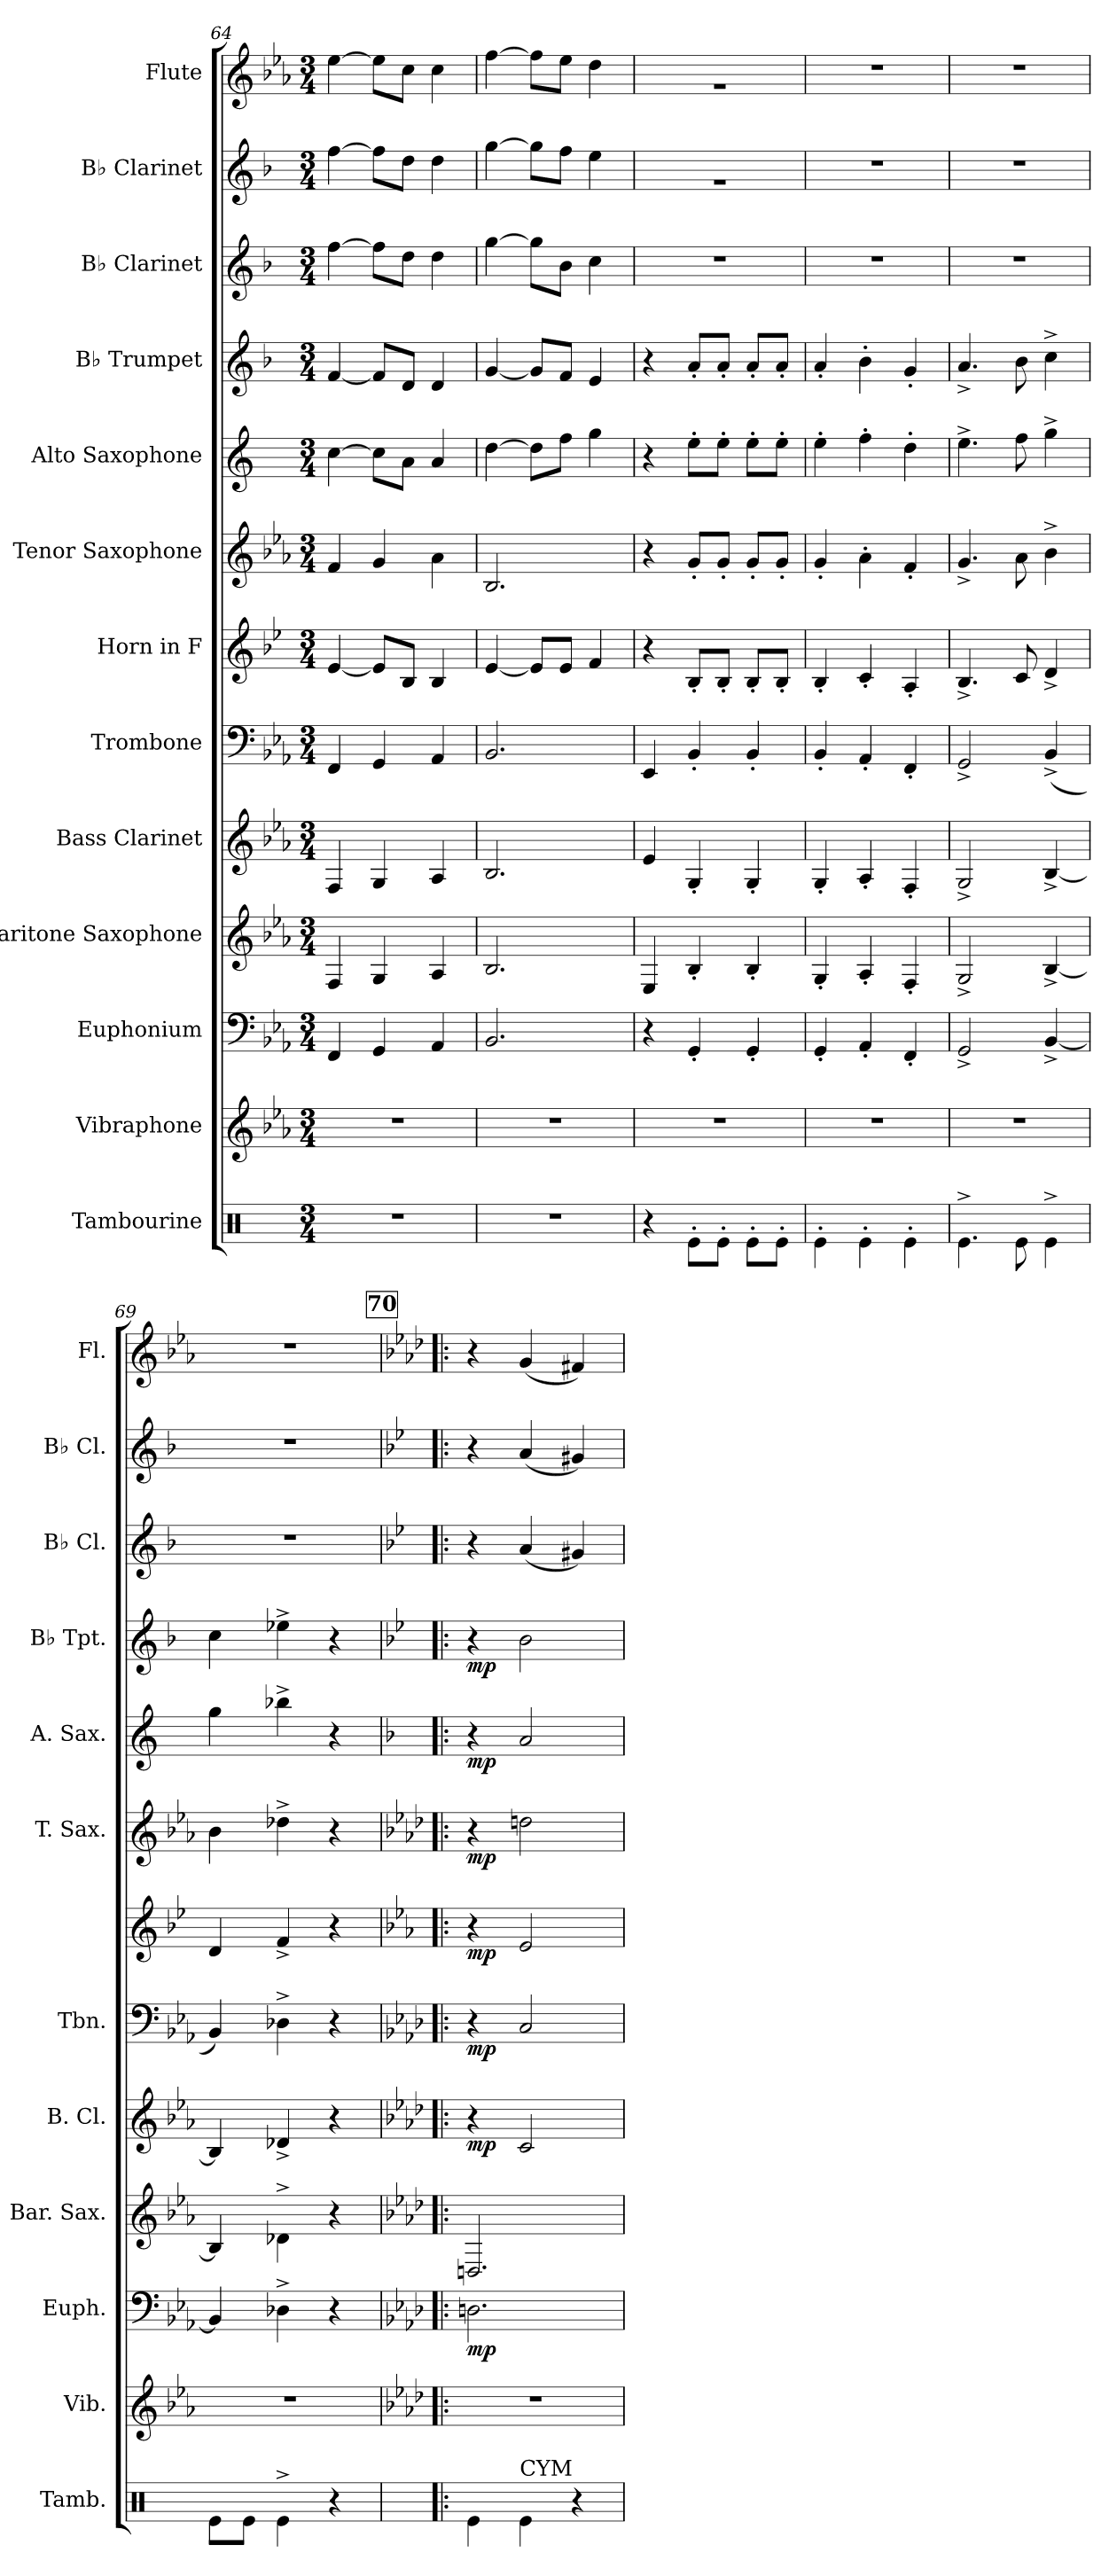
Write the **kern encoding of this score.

**kern	**kern	**kern	**dynam	**kern	**dynam	**kern	**dynam	**kern	**dynam	**kern	**dynam	**kern	**dynam	**kern	**dynam	**kern	**dynam	**kern	**kern	**kern
*part13	*part12	*part11	*part11	*part10	*part10	*part9	*part9	*part8	*part8	*part7	*part7	*part6	*part6	*part5	*part5	*part4	*part4	*part3	*part2	*part1
*staff13	*staff12	*staff11	*staff11	*staff10	*staff10	*staff9	*staff9	*staff8	*staff8	*staff7	*staff7	*staff6	*staff6	*staff5	*staff5	*staff4	*staff4	*staff3	*staff2	*staff1
*I"Tambourine	*I"Vibraphone	*I"Euphonium	*	*I"Baritone Saxophone	*	*I"Bass Clarinet	*	*I"Trombone	*	*I"Horn in F	*	*I"Tenor Saxophone	*	*I"Alto Saxophone	*	*I"B♭ Trumpet	*	*I"B♭ Clarinet	*I"B♭ Clarinet	*I"Flute
*I'Tamb.	*I'Vib.	*I'Euph.	*	*I'Bar. Sax.	*	*I'B. Cl.	*	*I'Tbn.	*	*	*	*I'T. Sax.	*	*I'A. Sax.	*	*I'B♭ Tpt.	*	*I'B♭ Cl.	*I'B♭ Cl.	*I'Fl.
*clefX	*clefG2	*clefF4	*	*clefG2	*	*clefG2	*	*clefF4	*	*clefG2	*	*clefG2	*	*clefG2	*	*clefG2	*	*clefG2	*clefG2	*clefG2
*	*	*	*	*ITrd12c21	*	*ITrd8c14	*	*	*	*ITrd4c7	*	*ITrd8c14	*	*ITrd5c9	*	*ITrd1c2	*	*ITrd1c2	*ITrd1c2	*
*k[]	*k[b-e-a-]	*k[b-e-a-]	*	*k[b-e-a-]	*	*k[b-e-a-]	*	*k[b-e-a-]	*	*k[b-e-a-]	*	*k[b-e-a-]	*	*k[b-e-a-]	*	*k[b-e-a-]	*	*k[b-e-a-]	*k[b-e-a-]	*k[b-e-a-]
*M3/4	*M3/4	*M3/4	*	*M3/4	*	*M3/4	*	*M3/4	*	*M3/4	*	*M3/4	*	*M3/4	*	*M3/4	*	*M3/4	*M3/4	*M3/4
=64	=64	=64	=64	=64	=64	=64	=64	=64	=64	=64	=64	=64	=64	=64	=64	=64	=64	=64	=64	=64
2.r	2.r	4FF/	.	4FF/	.	4FF/	.	4FF/	.	[4A-/	.	4F/	.	[4e-\	.	[4e-/	.	[4ee-\	[4ee-\	[4ee-\
.	.	4GG/	.	4GG/	.	4GG/	.	4GG/	.	8A-/L]	.	4G/	.	8e-\L]	.	8e-/L]	.	8ee-\L]	8ee-\L]	8ee-\L]
.	.	.	.	.	.	.	.	.	.	8E-/J	.	.	.	8c\J	.	8c/J	.	8cc\J	8cc\J	8cc\J
.	.	4AA-/	.	4AA-/	.	4AA-/	.	4AA-/	.	4E-/	.	4A-\	.	4c/	.	4c/	.	4cc\	4cc\	4cc\
=65	=65	=65	=65	=65	=65	=65	=65	=65	=65	=65	=65	=65	=65	=65	=65	=65	=65	=65	=65	=65
2.r	2.r	2.BB-/	.	2.BB-/	.	2.BB-/	.	2.BB-/	.	[4A-/	.	2.BB-/	.	[4f\	.	[4f/	.	[4ff\	[4ff\	[4ff\
.	.	.	.	.	.	.	.	.	.	8A-/L]	.	.	.	8f\L]	.	8f/L]	.	8ff\L]	8ff\L]	8ff\L]
.	.	.	.	.	.	.	.	.	.	8A-/J	.	.	.	8a-\J	.	8e-/J	.	8a-\J	8ee-\J	8ee-\J
.	.	.	.	.	.	.	.	.	.	4B-/	.	.	.	4b-\	.	4d/	.	4b-\	4dd\	4dd\
=66	=66	=66	=66	=66	=66	=66	=66	=66	=66	=66	=66	=66	=66	=66	=66	=66	=66	=66	=66	=66
4r	2.r	4r	.	4EE-/	.	4E-/	.	4EE-/	.	4r	.	4r	.	4r	.	4r	.	2.r	2.rg	2.rg
8Re'\L	.	4GG'/	.	4BB-'/	.	4GG'/	.	4BB-'/	.	8E-'/L	.	8G'/L	.	8g'\L	.	8g'/L	.	.	.	.
8Re'\J	.	.	.	.	.	.	.	.	.	8E-'/J	.	8G'/J	.	8g'\J	.	8g'/J	.	.	.	.
8Re'\L	.	4GG'/	.	4BB-'/	.	4GG'/	.	4BB-'/	.	8E-'/L	.	8G'/L	.	8g'\L	.	8g'/L	.	.	.	.
8Re'\J	.	.	.	.	.	.	.	.	.	8E-'/J	.	8G'/J	.	8g'\J	.	8g'/J	.	.	.	.
=67	=67	=67	=67	=67	=67	=67	=67	=67	=67	=67	=67	=67	=67	=67	=67	=67	=67	=67	=67	=67
4Re'\	2.r	4GG'/	.	4GG'/	.	4GG'/	.	4BB-'/	.	4E-'/	.	4G'/	.	4g'\	.	4g'/	.	2.r	2.r	2.r
4Re'\	.	4AA-'/	.	4AA-'/	.	4AA-'/	.	4AA-'/	.	4F'/	.	4A-'\	.	4a-'\	.	4a-'\	.	.	.	.
4Re'\	.	4FF'/	.	4FF'/	.	4FF'/	.	4FF'/	.	4D'/	.	4F'/	.	4f'\	.	4f'/	.	.	.	.
=68	=68	=68	=68	=68	=68	=68	=68	=68	=68	=68	=68	=68	=68	=68	=68	=68	=68	=68	=68	=68
4.Re^\	2.r	2GG^/	.	2GG^/	.	2GG^/	.	2GG^/	.	4.E-^/	.	4.G^/	.	4.g^\	.	4.g^/	.	2.r	2.r	2.r
8Re\	.	.	.	.	.	.	.	.	.	8F/	.	8A-\	.	8a-\	.	8a-\	.	.	.	.
4Re^\	.	[4BB-^/	.	[4BB-^/	.	[4BB-^/	.	(4BB-^/	.	4G^/	.	4B-^\	.	4b-^\	.	4b-^\	.	.	.	.
!!LO:PB:g=z
=69	=69	=69	=69	=69	=69	=69	=69	=69	=69	=69	=69	=69	=69	=69	=69	=69	=69	=69	=69	=69
8Re\L	2.r	4BB-/]	.	4BB-/]	.	4BB-/]	.	4BB-/)	.	4G/	.	4B-\	.	4b-\	.	4b-\	.	2.r	2.r	2.r
8Re\J	.	.	.	.	.	.	.	.	.	.	.	.	.	.	.	.	.	.	.	.
4Re^\	.	4D-X^\	.	4D-X^\	.	4D-X^/	.	4D-X^\	.	4B-^/	.	4d-X^\	.	4dd-X^\	.	4dd-X^\	.	.	.	.
4r	.	4r	.	4r	.	4r	.	4r	.	4r	.	4r	.	4r	.	4r	.	.	.	.
!!LO:REH:place=s1:a:B:fs=14:t=70
=70!|:	=70!|:	=70!|:	=70!|:	=70!|:	=70!|:	=70!|:	=70!|:	=70!|:	=70!|:	=70!|:	=70!|:	=70!|:	=70!|:	=70!|:	=70!|:	=70!|:	=70!|:	=70!|:	=70!|:	=70!|:
*	*k[b-e-a-d-]	*k[b-e-a-d-]	*	*k[b-e-a-d-]	*	*k[b-e-a-d-]	*	*k[b-e-a-d-]	*	*k[b-e-a-d-]	*	*k[b-e-a-d-]	*	*k[b-e-a-d-]	*	*k[b-e-a-d-]	*	*k[b-e-a-d-]	*k[b-e-a-d-]	*k[b-e-a-d-]
!	!	!	!LO:DY:b	!	!LO:DY:b	!	!	!	!	!	!	!	!	!	!	!	!	!	!	!
!	!	!	!	!	!LO:DY:n=1:b	!	!LO:DY:b	!	!LO:DY:b	!	!LO:DY:b	!	!LO:DY:b	!	!LO:DY:b	!	!LO:DY:b	!	!	!
4Re\	2.r	2.Dn\	mp	2.DDn/	mp mp	4r	mp	4r	mp	4r	mp	4r	mp	4r	mp	4r	mp	4r	4r	4r
!LO:TX:a:t=CYM	!	!	!	!	!	!	!	!	!	!	!	!	!	!	!	!	!	!	!	!
4Re\	.	.	.	.	.	2C/	.	2C/	.	2A-/	.	2dn\	.	2c/	.	2a-\	.	(4g/	(4g/	(4g/
4r	.	.	.	.	.	.	.	.	.	.	.	.	.	.	.	.	.	4f#X/)	4f#X/)	4f#X/)
=	=	=	=	=	=	=	=	=	=	=	=	=	=	=	=	=	=	=	=	=
*-	*-	*-	*-	*-	*-	*-	*-	*-	*-	*-	*-	*-	*-	*-	*-	*-	*-	*-	*-	*-
